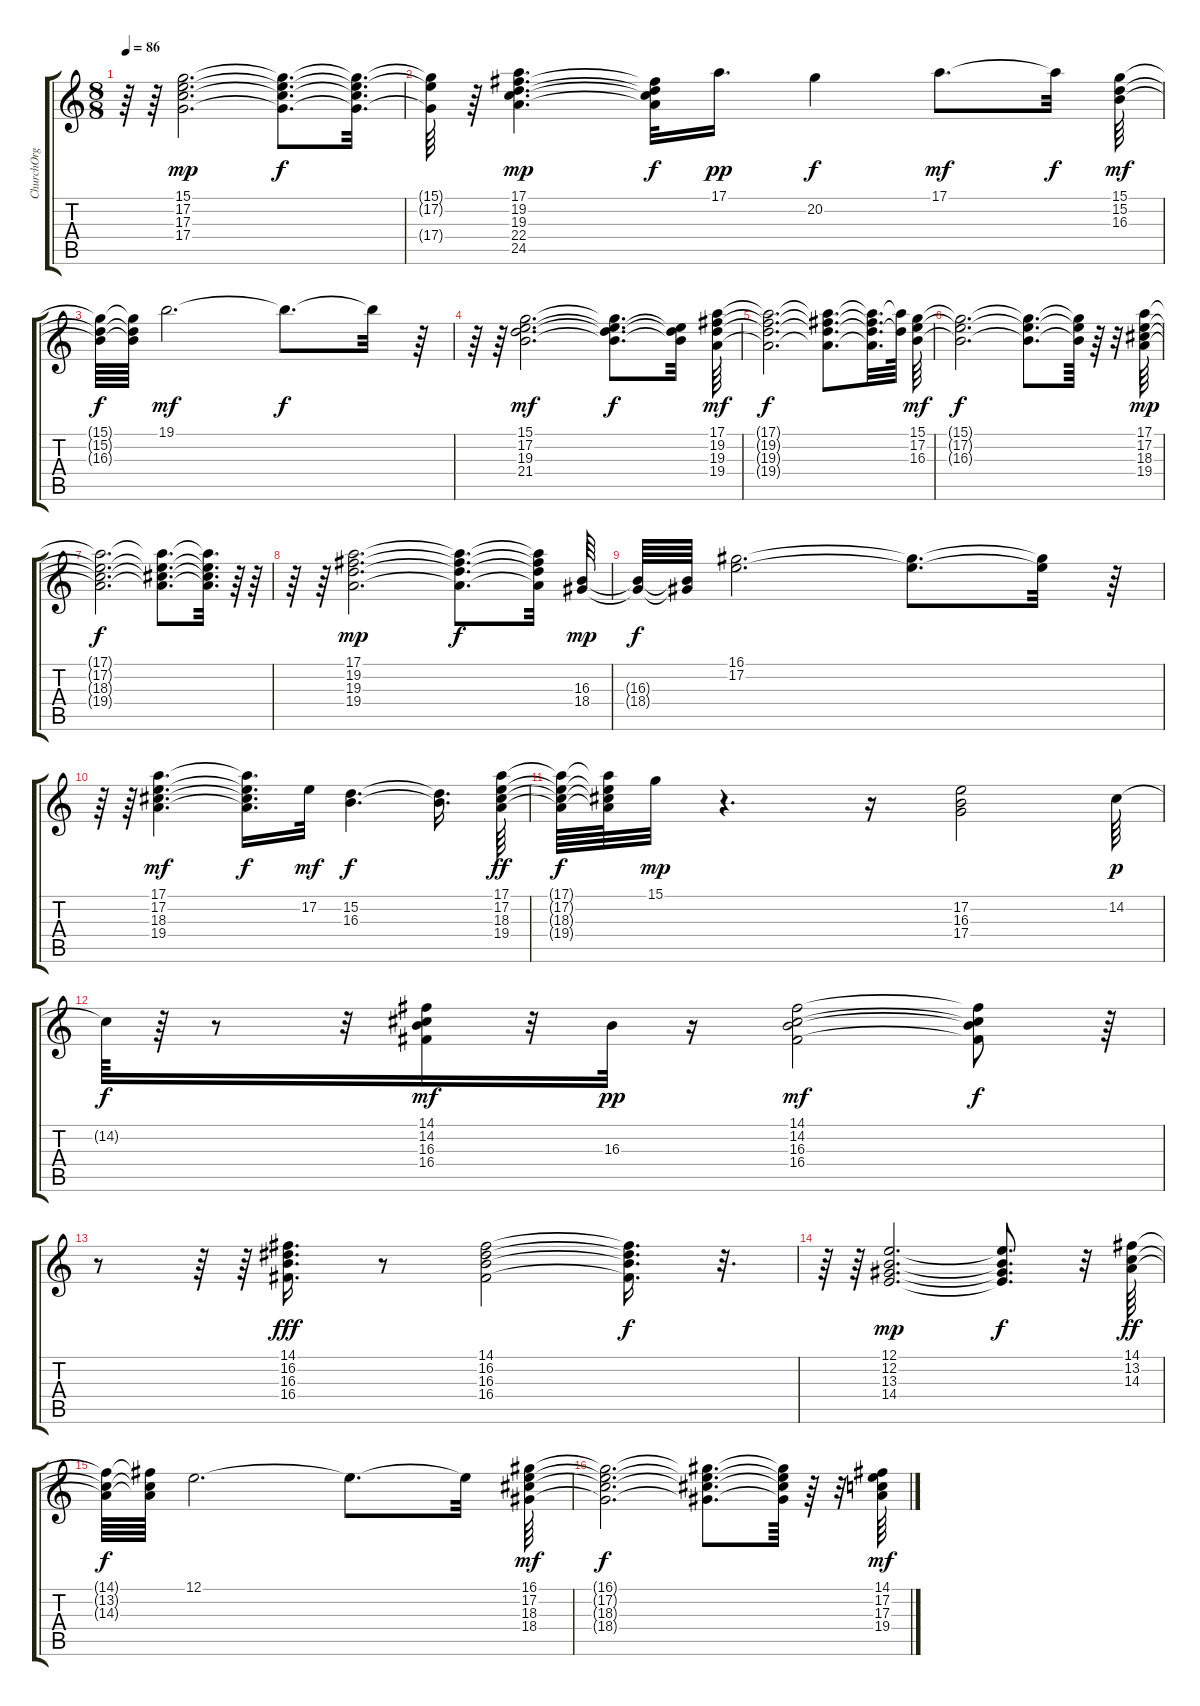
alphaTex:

\track ("ChurchOrg" "ChurchOrg") {instrument churchorgan}
\staff {score tabs}
\tuning (E4 B3 G3 D3 A2 E2) {hide}
\ts (8 8)
\tempo 86
\clef g2
\ks c
r.64{dy f} r.64 (15.1 17.2 17.3 17.4).2{d dy mp} (15.1{t} 17.2{t} 17.3{t} 17.4{t}).8{d dy f} (15.1{t} 17.2{t} 17.3{t} 17.4{t}).32{d} |
(15.1{t} 17.2{t} 17.4{t}).64 r.64 (17.1 19.2 19.3 22.4 24.5).4{d dy mp} (19.2{t} 19.3{t} 22.4{t} 24.5{t}).32{dy f} 17.1.16{d dy pp} 20.2.4{dy f} 17.1.8{d dy mf} 17.1{t}.32{dy f} (15.1 15.2 16.3).64{dy mf} |
(15.1{t} 15.2{t} 16.3{t}).64{dy f} (15.1{t} 15.2{t} 16.3{t}).64 19.1.2{d dy mf} 19.1{t}.8{d dy f} 19.1{t}.32 r.64 |
r.64 r.64 (15.1 17.2 19.3 21.4).2{d dy mf} (15.1{t} 17.2{t} 19.3{t} 21.4{t}).8{d dy f} (17.2{t} 19.3{t} 21.4{t}).32 (17.1 19.2 19.3 19.4).64{dy mf} |
(17.1{t} 19.2{t} 19.3{t} 19.4{t}).2{d dy f} (17.1{t} 19.2{t} 19.3{t} 19.4{t}).8{d} (17.1{t} 19.2{t} 19.3{t} 19.4{t}).32{d} (17.1{t} 19.3{t}).64 (15.1 17.2 16.3).64{dy mf} |
(15.1{t} 17.2{t} 16.3{t}).2{d dy f} (15.1{t} 17.2{t} 16.3{t}).8{d} (15.1{t} 17.2{t} 16.3{t}).64 r.64 r.32 (17.1 17.2 18.3 19.4).64{dy mp} |
(17.1{t} 17.2{t} 18.3{t} 19.4{t}).2{d dy f} (17.1{t} 17.2{t} 18.3{t} 19.4{t}).8{d} (17.1{t} 17.2{t} 18.3{t} 19.4{t}).32{d} r.64 r.64 |
r.64 r.64 (17.1 19.2 19.3 19.4).2{d dy mp} (17.1{t} 19.2{t} 19.3{t} 19.4{t}).8{d dy f} (17.1{t} 19.2{t} 19.3{t} 19.4{t}).32 (16.3 18.4).64{dy mp} |
(16.3{t} 18.4{t}).64{dy f} (16.3{t} 18.4{t}).64 (16.1 17.2).2{d} (16.1{t} 17.2{t}).8{d} (16.1{t} 17.2{t}).32 r.64 |
r.64 r.64 (17.1 17.2 18.3 19.4).4{d dy mf} (17.1{t} 17.2{t} 18.3{t} 19.4{t}).16{d dy f} 17.2.32{dy mf} (15.2 16.3).4{d dy f} (15.2{t} 16.3{t}).16{d} (17.1 17.2 18.3 19.4).64{dy ff} |
(17.1{t} 17.2{t} 18.3{t} 19.4{t}).64{dy f} (17.1{t} 17.2{t} 18.3{t} 19.4{t}).64 15.1.32{dy mp} r.4{d} r.16 (17.2 16.3 17.4).2 14.2.64{dy p} |
14.2{t}.64{dy f} r.64 r.8 r.32 (14.1 14.2 16.3 16.4).16{dy mf volume 12} r.32 16.3.32{dy pp} r.16 (14.1 14.2 16.3 16.4).2{dy mf} (14.1{t} 14.2{t} 16.3{t} 16.4{t}).8{dy f} r.64 |
r.8 r.64 r.64 (14.1 16.2 16.3 16.4).16{d dy fff volume 11} r.8 (14.1 16.2 16.3 16.4).2{volume 11} (14.1{t} 16.2{t} 16.3{t} 16.4{t}).16{d dy f} r.32{d} |
r.64 r.64 (12.1 12.2 13.3 14.4).2{d dy mp volume 12} (12.1{t} 12.2{t} 13.3{t} 14.4{t}).8{d dy f} r.32 (14.1 13.2 14.3).64{dy ff} |
(14.1{t} 13.2{t} 14.3{t}).64{dy f} (14.1{t} 13.2{t} 14.3{t}).64 12.1.2{d} 12.1{t}.8{d} 12.1{t}.32 (16.1 17.2 18.3 18.4).64{dy mf volume 12} |
(16.1{t} 17.2{t} 18.3{t} 18.4{t}).2{d dy f} (16.1{t} 17.2{t} 18.3{t} 18.4{t}).8{d} (16.1{t} 17.2{t} 18.3{t} 18.4{t}).64 r.64 r.32 (14.1 17.2 17.3 19.4).64{dy mf volume 11}
